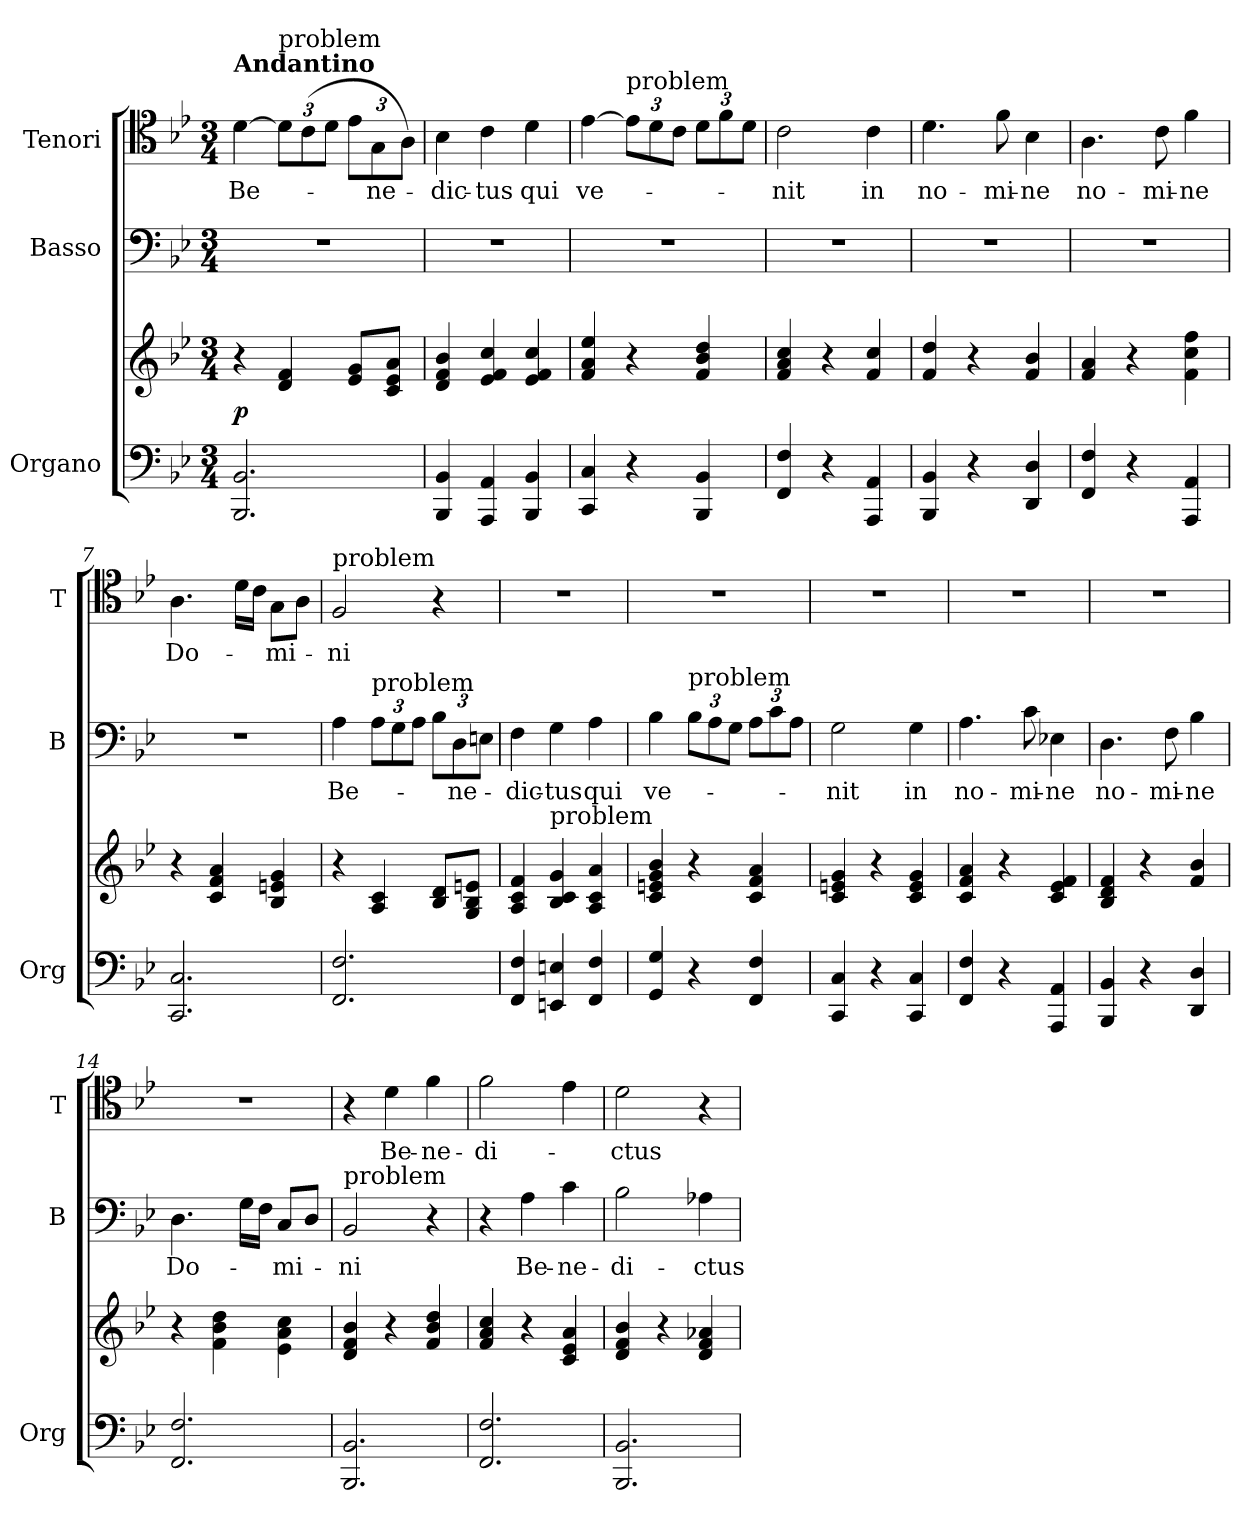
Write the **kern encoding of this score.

**kern	**kern	**dynam	**kern	**text	**kern	**text
*part3	*part3	*part3	*part2	*part2	*part1	*part1
*staff4	*staff3	*staff3/4	*staff2	*staff2	*staff1	*staff1
*I"Organo	*	*	*I"Basso	*	*I"Tenori	*
*I'Org	*	*	*I'B	*	*I'T	*
*clefF4	*clefG2	*	*clefF4	*	*clefC4	*
*k[b-e-]	*k[b-e-]	*	*k[b-e-]	*	*k[b-e-]	*
*M3/4	*M3/4	*	*M3/4	*	*M3/4	*
=1	=1	=1	=1	=1	=1	=1
!	!	!	!	!	!LO:TX:a:B:t=Andantino	!
2.BBB-/ 2.BB-/	4r	p	2.r	.	[4d\	Be-
!	!	!	!	!	!LO:TX:a:t=problem	!
.	4d/ 4f/	.	.	.	12d\L]	.
.	.	.	.	.	(12c\	.
.	.	.	.	.	12d\J	.
.	8e-/ 8g/L	.	.	.	12e-\L	.
.	.	.	.	.	12G\	-ne-
.	8c/ 8e-/ 8a/J	.	.	.	.	.
.	.	.	.	.	12A\J)	.
=2	=2	=2	=2	=2	=2	=2
4BBB-/ 4BB-/	4d/ 4f/ 4b-/	.	2.r	.	4B-\	-dic-
4AAA/ 4AA/	4e-/ 4f/ 4cc/	.	.	.	4c\	-tus
4BBB-/ 4BB-/	4e-/ 4f/ 4cc/	.	.	.	4d\	qui
=3	=3	=3	=3	=3	=3	=3
4CC/ 4C/	4f/ 4a/ 4ee-/	.	2.r	.	[4e-\	ve-
!	!	!	!	!	!LO:TX:a:t=problem	!
4r	4r	.	.	.	12e-\L]	.
.	.	.	.	.	12d\	.
.	.	.	.	.	12c\J	.
4BBB-/ 4BB-/	4f/ 4b-/ 4dd/	.	.	.	12d\L	.
.	.	.	.	.	12f\	.
.	.	.	.	.	12d\J	.
=4	=4	=4	=4	=4	=4	=4
4FF/ 4F/	4f/ 4a/ 4cc/	.	2.r	.	2c\	-nit
4r	4r	.	.	.	.	.
4AAA/ 4AA/	4f/ 4cc/	.	.	.	4c\	in
=5	=5	=5	=5	=5	=5	=5
4BBB-/ 4BB-/	4f/ 4dd/	.	2.r	.	4.d\	no-
4r	4r	.	.	.	.	.
.	.	.	.	.	8f\	-mi-
4DD/ 4D/	4f/ 4b-/	.	.	.	4B-\	-ne
=6	=6	=6	=6	=6	=6	=6
4FF/ 4F/	4f/ 4a/	.	2.r	.	4.A\	no-
4r	4r	.	.	.	.	.
.	.	.	.	.	8c\	-mi-
4AAA/ 4AA/	4f\ 4cc\ 4ff\	.	.	.	4f\	-ne
=7	=7	=7	=7	=7	=7	=7
2.CC/ 2.C/	4r	.	2.r	.	4.A\	Do-
.	4c/ 4f/ 4a/	.	.	.	.	.
.	.	.	.	.	16d\LL	.
.	.	.	.	.	16c\JJ	.
.	4B-/ 4en/ 4g/	.	.	.	8G\L	-mi-
.	.	.	.	.	8A\J	.
=8	=8	=8	=8	=8	=8	=8
!	!	!	!	!	!LO:TX:a:t=problem	!
2.FF/ 2.F/	4r	.	4A\	Be-	2F/	-ni
!	!	!	!LO:TX:a:t=problem	!	!	!
.	4A/ 4c/	.	12A\L	.	.	.
.	.	.	12G\	.	.	.
.	.	.	12A\J	.	.	.
.	8B-/ 8d/L	.	12B-\L	.	4r	.
.	.	.	12D\	-ne-	.	.
.	8G/ 8B-/ 8en/J	.	.	.	.	.
.	.	.	12En\J	.	.	.
=9	=9	=9	=9	=9	=9	=9
4FF/ 4F/	4A/ 4c/ 4f/	.	4F\	-dic-	2.r	.
!	!LO:TX:a:t=problem	!	!	!	!	!
4EEn/ 4En/	4B-/ 4c/ 4g/	.	4G\	-tus	.	.
4FF/ 4F/	4A/ 4c/ 4a/	.	4A\	qui	.	.
=10	=10	=10	=10	=10	=10	=10
4GG/ 4G/	4c/ 4en/ 4g/ 4b-/	.	4B-\	ve-	2.r	.
!	!	!	!LO:TX:a:t=problem	!	!	!
4r	4r	.	12B-\L	.	.	.
.	.	.	12A\	.	.	.
.	.	.	12G\J	.	.	.
4FF/ 4F/	4c/ 4f/ 4a/	.	12A\L	.	.	.
.	.	.	12c\	.	.	.
.	.	.	12A\J	.	.	.
=11	=11	=11	=11	=11	=11	=11
4CC/ 4C/	4c/ 4en/ 4g/	.	2G\	-nit	2.r	.
4r	4r	.	.	.	.	.
4CC/ 4C/	4c/ 4e/ 4g/	.	4G\	in	.	.
=12	=12	=12	=12	=12	=12	=12
4FF/ 4F/	4c/ 4f/ 4a/	.	4.A\	no-	2.r	.
4r	4r	.	.	.	.	.
.	.	.	8c\	-mi-	.	.
4AAA/ 4AA/	4c/ 4e-/ 4f/	.	4E-X\	-ne	.	.
=13	=13	=13	=13	=13	=13	=13
4BBB-/ 4BB-/	4B-/ 4d/ 4f/	.	4.D\	no-	2.r	.
4r	4r	.	.	.	.	.
.	.	.	8F\	-mi-	.	.
4DD/ 4D/	4f/ 4b-/	.	4B-\	-ne	.	.
=14	=14	=14	=14	=14	=14	=14
2.FF/ 2.F/	4r	.	4.D\	Do-	2.r	.
.	4f\ 4b-\ 4dd\	.	.	.	.	.
.	.	.	16G\LL	.	.	.
.	.	.	16F\JJ	.	.	.
.	4e-\ 4a\ 4cc\	.	8C/L	-mi-	.	.
.	.	.	8D/J	.	.	.
=15	=15	=15	=15	=15	=15	=15
!	!	!	!LO:TX:a:t=problem	!	!	!
2.BBB-/ 2.BB-/	4d/ 4f/ 4b-/	.	2BB-/	-ni	4r	.
.	4r	.	.	.	4d\	Be-
.	4f/ 4b-/ 4dd/	.	4r	.	4f\	-ne-
=16	=16	=16	=16	=16	=16	=16
2.FF/ 2.F/	4f/ 4a/ 4cc/	.	4r	.	2f\	-di-
.	4r	.	4A\	Be-	.	.
.	4c/ 4e-/ 4a/	.	4c\	-ne-	4e-\	.
=17	=17	=17	=17	=17	=17	=17
2.BBB-/ 2.BB-/	4d/ 4f/ 4b-/	.	2B-\	-di-	2d\	-ctus
.	4r	.	.	.	.	.
.	4d/ 4f/ 4a-X/	.	4A-X\	-ctus	4r	.
=	=	=	=	=	=	=
*-	*-	*-	*-	*-	*-	*-
